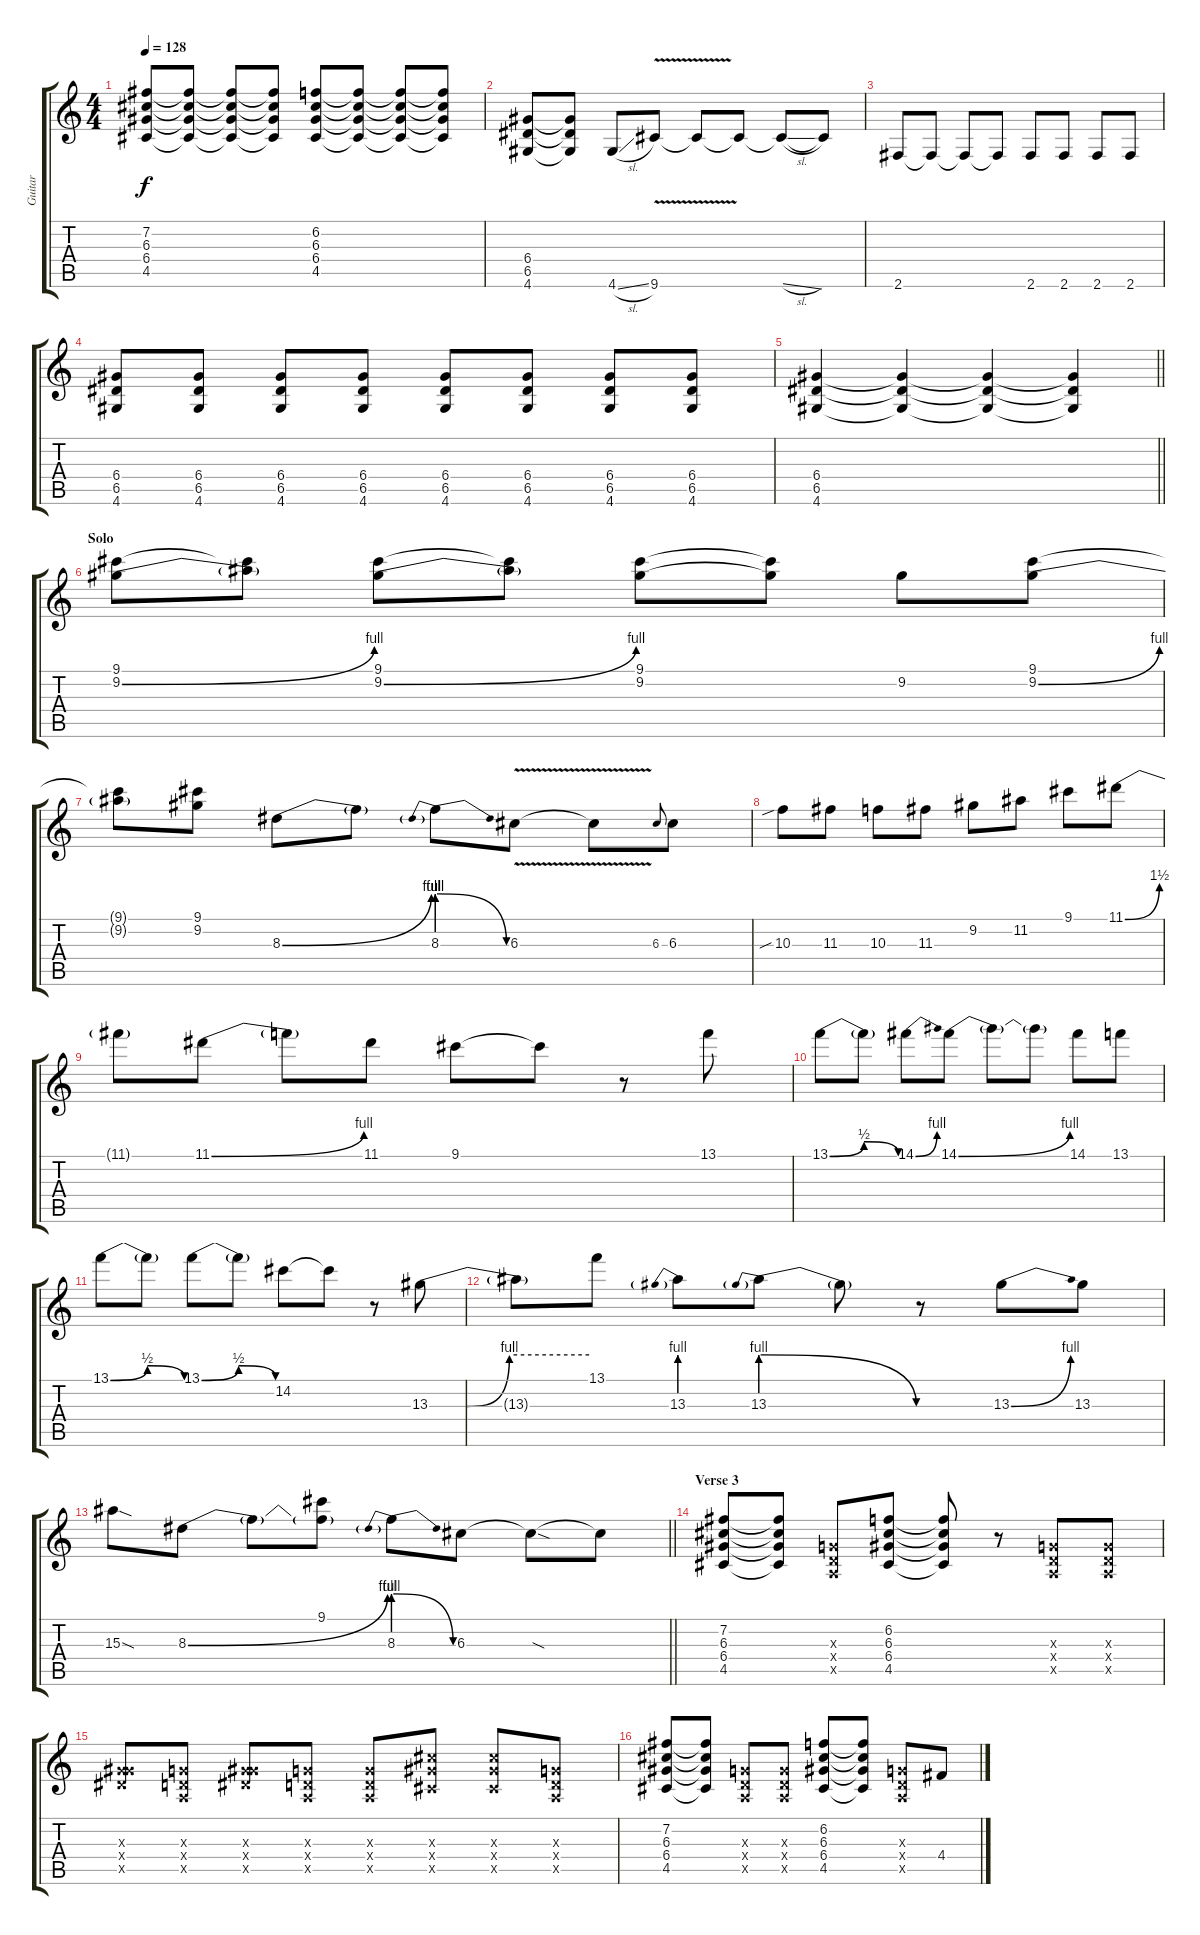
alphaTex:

\track ("Guitar" "Guitar") {instrument overdrivenguitar}
\staff {score tabs}
\tuning (E4 B3 G3 D3 A2 E2) {hide}
\ts (4 4)
\tempo 128
\clef g2
\ks c
(7.2 6.3 6.4 4.5).8{dy f} (7.2{t} 6.3{t} 6.4{t} 4.5{t}).8 (7.2{t} 6.3{t} 6.4{t} 4.5{t}).8 (7.2{t} 6.3{t} 6.4{t} 4.5{t}).8 (6.2 6.3 6.4 4.5).8 (6.2{t} 6.3{t} 6.4{t} 4.5{t}).8 (6.2{t} 6.3{t} 6.4{t} 4.5{t}).8 (6.2{t} 6.3{t} 6.4{t} 4.5{t}).8 |
(6.4 6.5 4.6).8 (6.4{t} 6.5{t} 4.6{t}).8 4.6{sl}.8 9.6{v}.8 9.6{t}.8 9.6{t}.8 9.6{sl t}.8 9.6{t}.8 |
2.6.8 2.6{t}.8 2.6{t}.8 2.6{t}.8 2.6.8 2.6.8 2.6.8 2.6.8 |
(6.4 6.5 4.6).8 (6.4 6.5 4.6).8 (6.4 6.5 4.6).8 (6.4 6.5 4.6).8 (6.4 6.5 4.6).8 (6.4 6.5 4.6).8 (6.4 6.5 4.6).8 (6.4 6.5 4.6).8 |
\barLineRight lightlight
(6.4 6.5 4.6).4 (6.4{t} 6.5{t} 4.6{t}).4 (6.4{t} 6.5{t} 4.6{t}).4 (6.4{t} 6.5{t} 4.6{t}).4 |
\section ("" "Solo")
(9.1 9.2{be (bend 0 0 60 4)}).8{instrument overdrivenguitar} (9.1{t} 9.2{t}).8 (9.1 9.2{be (bend 0 0 60 4)}).8 (9.1{t} 9.2{t}).8 (9.1 9.2).8 (9.1{t} 9.2{t}).8 9.2.8 (9.1 9.2{be (bend 0 0 60 4)}).8 |
(9.1{t} 9.2{t}).8 (9.1 9.2).8 8.3{be (bend 0 0 60 4)}.8 8.3{t}.8 8.3{be (prebendrelease 0 4 60 0)}.8 6.3{v}.8 6.3{t}.8 6.3.8{gr onbeat} 6.3.8 |
10.3{sib}.8 11.3.8 10.3.8 11.3.8 9.2.8 11.2.8 9.1.8 11.1{be (bend 0 0 60 6)}.8 |
11.1{t}.8 11.1{be (bend 0 0 60 4)}.8 11.1{t}.8 11.1.8 9.1.8 9.1{t}.8 r.8 13.1.8 |
13.1{be (bendrelease 0 0 15 2 15 2 60 0)}.8 13.1{t}.8 14.1{be (bend 0 0 60 4)}.8 14.1{be (bend 0 0 60 4)}.8 14.1{t}.8 14.1{t}.8 14.1.8 13.1.8 |
13.1{be (bendrelease 0 0 15 2 15 2 60 0)}.8 13.1{t}.8 13.1{be (bendrelease 0 0 15 2 15 2 60 0)}.8 13.1{t}.8 14.2.8 14.2{t}.8 r.8 13.3{be (custom 0 0 14 0 30 4 60 4)}.8 |
13.3{t}.8 13.1.8 13.3{be (prebend 0 4 60 4)}.8 13.3{be (prebendrelease 0 4 60 0)}.8 13.3{t}.8 r.8 13.3{be (bend 0 0 60 4)}.8 13.3.8 |
\barLineRight lightlight
15.3{sod}.8 8.3{be (bend 0 0 60 4)}.8 8.3{t}.8 (9.1 8.3{t}).8 8.3{be (prebendrelease 0 4 60 0)}.8 6.3.8 6.3{sod t}.8 6.3{t}.8 |
\section ("" "Verse 3")
(7.2 6.3 6.4 4.5).8 (7.2{t} 6.3{t} 6.4{t} 4.5{t}).8 (0.3{x} 0.4{x} 0.5{x}).8 (6.2 6.3 6.4 4.5).8 (6.2{t} 6.3{t} 6.4{t} 4.5{t}).8 r.8 (0.3{x} 0.4{x} 0.5{x}).8 (0.3{x} 0.4{x} 0.5{x}).8 |
(0.3{x} 6.4{x} 6.5{x}).8 (0.3{x} 0.4{x} 0.5{x}).8 (0.3{x} 6.4{x} 6.5{x}).8 (0.3{x} 0.4{x} 0.5{x}).8 (0.3{x} 0.4{x} 0.5{x}).8 (6.3{x} 6.4{x} 4.5{x}).8 (6.3{x} 6.4{x} 4.5{x}).8 (0.3{x} 0.4{x} 0.5{x}).8 |
(7.2 6.3 6.4 4.5).8 (7.2{t} 6.3{t} 6.4{t} 4.5{t}).8 (0.3{x} 0.4{x} 0.5{x}).8 (0.3{x} 0.4{x} 0.5{x}).8 (6.2 6.3 6.4 4.5).8 (6.2{t} 6.3{t} 6.4{t} 4.5{t}).8 (0.3{x} 0.4{x} 0.5{x}).8 4.4{h}.8
